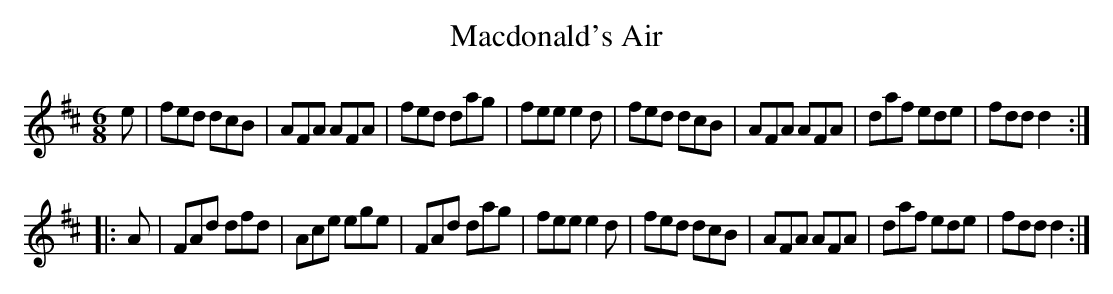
X:1
T:Macdonald's Air
M:6/8
K:D
e | fed dcB | AFA AFA | fed dag | fee e2d | \
fed dcB | AFA AFA | daf ede | fdd d2 :|
|:A | FAd dfd | Ace ege | FAd dag | fee e2d | \
fed dcB | AFA AFA | daf ede | fdd d2 :|
